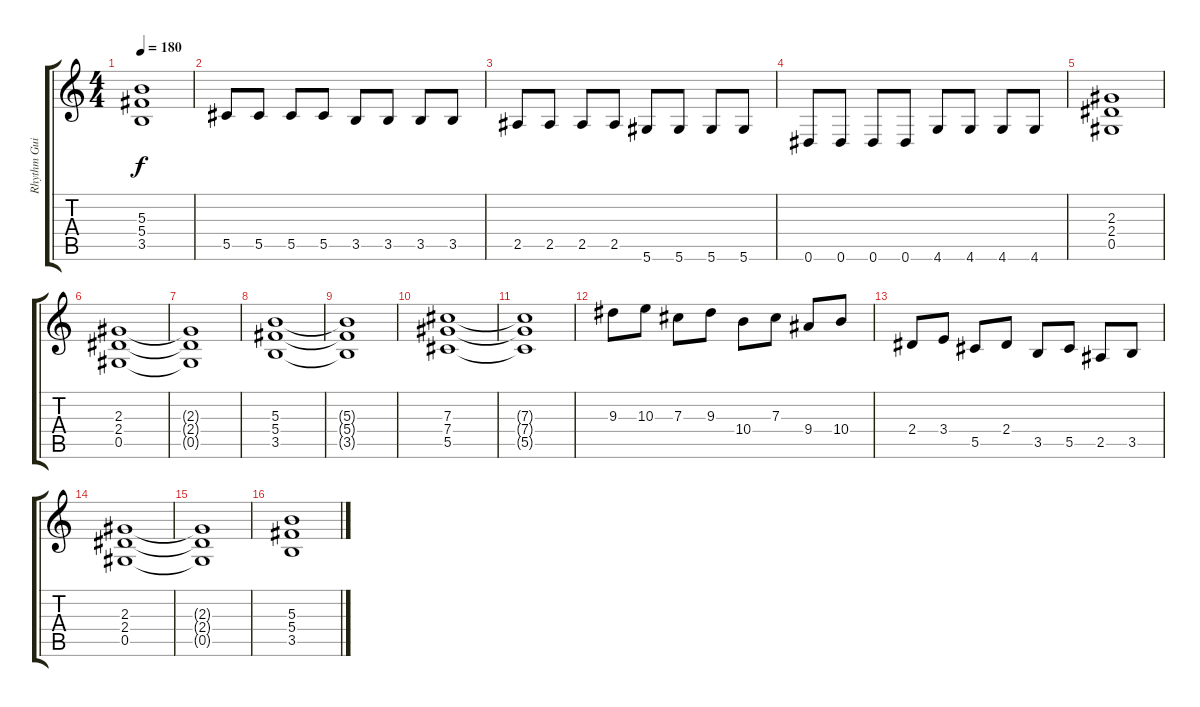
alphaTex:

\track ("Rhythm Guitar" "Rhythm Gui") {instrument distortionguitar}
\staff {score tabs}
\tuning (Eb4 Bb3 Gb3 Db3 Ab2 Eb2) {hide}
\ts (4 4)
\tempo 180
\clef g2
\ks c
(5.3{t} 5.4{t} 3.5{t}).1{dy f} |
5.5.8 5.5.8 5.5.8 5.5.8 3.5.8 3.5.8 3.5.8 3.5.8 |
2.5.8 2.5.8 2.5.8 2.5.8 5.6.8 5.6.8 5.6.8 5.6.8 |
0.6.8 0.6.8 0.6.8 0.6.8 4.6.8 4.6.8 4.6.8 4.6.8 |
(2.3 2.4 0.5).1 |
(2.3 2.4 0.5).1 |
(2.3{t} 2.4{t} 0.5{t}).1 |
(5.3 5.4 3.5).1 |
(5.3{t} 5.4{t} 3.5{t}).1 |
(7.3 7.4 5.5).1 |
(7.3{t} 7.4{t} 5.5{t}).1 |
9.3.8 10.3.8 7.3.8 9.3.8 10.4.8 7.3.8 9.4.8 10.4.8 |
2.4.8 3.4.8 5.5.8 2.4.8 3.5.8 5.5.8 2.5.8 3.5.8 |
(2.3 2.4 0.5).1 |
(2.3{t} 2.4{t} 0.5{t}).1 |
(5.3 5.4 3.5).1
